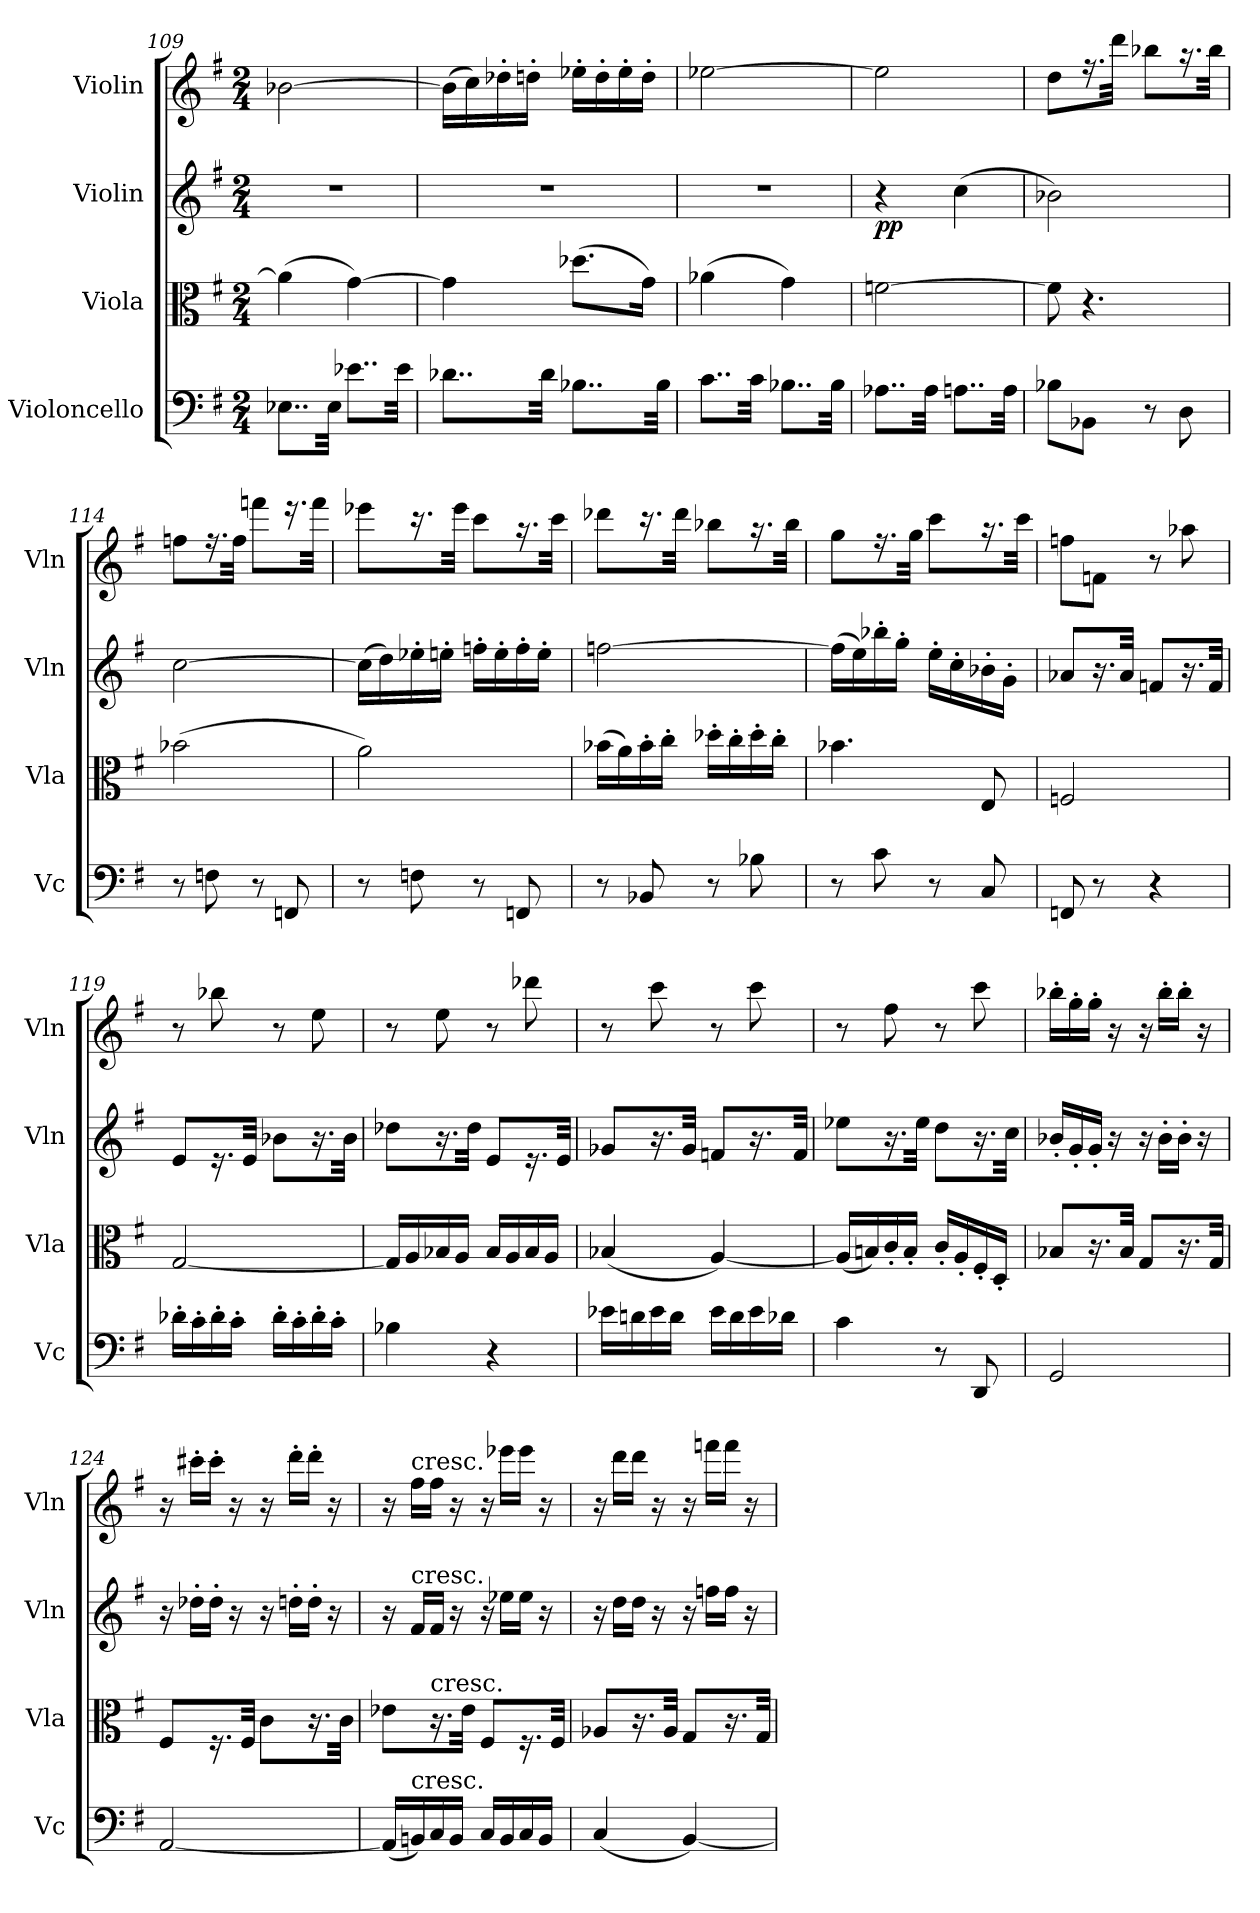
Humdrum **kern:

**kern	**kern	**kern	**dynam	**kern
*part4	*part3	*part2	*part2	*part1
*staff4	*staff3	*staff2	*staff2	*staff1
*I"Violoncello	*I"Viola	*I"Violin	*	*I"Violin
*I'Vc	*I'Vla	*I'Vln	*	*I'Vln
*clefF4	*clefC3	*clefG2	*	*clefG2
*k[f#]	*k[f#]	*k[f#]	*	*k[f#]
*G:	*G:	*G:	*	*G:
*M2/4	*M2/4	*M2/4	*	*M2/4
=109	=109	=109	=109	=109
8..E-X\L	(4a-\]	2r	.	[2b-X\
32E-\Jkk	.	.	.	.
8..e-X\L	[4g\)	.	.	.
32e-\Jkk	.	.	.	.
=110	=110	=110	=110	=110
8..d-X\L	4g\]	2r	.	(16b-\LL]
.	.	.	.	16cc\)
.	.	.	.	16dd-X'\
.	.	.	.	16ddn'\JJ
32d-\Jkk	.	.	.	.
8..B-X\L	(8.dd-X\L	.	.	16ee-X'\LL
.	.	.	.	16dd'\
.	.	.	.	16ee-'\
.	16g\Jk)	.	.	16dd'\JJ
32B-\Jkk	.	.	.	.
=111	=111	=111	=111	=111
8..c\L	(4a-X\	2r	.	[2ee-X\
32c\Jkk	.	.	.	.
8..B-X\L	4g\)	.	.	.
32B-\Jkk	.	.	.	.
=112	=112	=112	=112	=112
8..A-X\L	[2fn\	4r	pp	2ee-\]
32A-\Jkk	.	.	.	.
8..An\L	.	(4cc\	.	.
32A\Jkk	.	.	.	.
=113	=113	=113	=113	=113
8B-X\L	8fn\]	2b-X\)	.	8dd\L
8BB-X\J	4.r	.	.	16.r
.	.	.	.	32ddd\Jkk
8r	.	.	.	8bb-X\L
8D\	.	.	.	16.r
.	.	.	.	32bb-\Jkk
=114	=114	=114	=114	=114
8r	(2b-X\	[2cc\	.	8ffn\L
8Fn\	.	.	.	16.r
.	.	.	.	32ff\Jkk
8r	.	.	.	8fffn\L
8FFn/	.	.	.	16.r
.	.	.	.	32fff\Jkk
=115	=115	=115	=115	=115
8r	2a\)	(16cc\LL]	.	8eee-X\L
.	.	16dd\)	.	.
8Fn\	.	16ee-X'\	.	16.r
.	.	16een'\JJ	.	.
.	.	.	.	32eee-\Jkk
8r	.	16ffn'\LL	.	8ccc\L
.	.	16ee'\	.	.
8FFn/	.	16ff'\	.	16.r
.	.	16ee'\JJ	.	.
.	.	.	.	32ccc\Jkk
=116	=116	=116	=116	=116
8r	(16b-X\LL	[2ffn\	.	8ddd-X\L
.	16a\)	.	.	.
8BB-X/	16b-'\	.	.	16.r
.	16cc'\JJ	.	.	.
.	.	.	.	32ddd-\Jkk
8r	16dd-X'\LL	.	.	8bb-X\L
.	16cc'\	.	.	.
8B-X\	16dd-'\	.	.	16.r
.	16cc'\JJ	.	.	.
.	.	.	.	32bb-\Jkk
=117	=117	=117	=117	=117
8r	4.b-X\	(16ff\LL]	.	8gg\L
.	.	16ee\)	.	.
8c\	.	16bb-X'\	.	16.r
.	.	16gg'\JJ	.	.
.	.	.	.	32gg\Jkk
8r	.	16ee'\LL	.	8ccc\L
.	.	16cc'\	.	.
8C/	8E/	16b-X'\	.	16.r
.	.	16g'\JJ	.	.
.	.	.	.	32ccc\Jkk
=118	=118	=118	=118	=118
8FFn/	2Fn/	8a-X/L	.	8ffn\L
8r	.	16.r	.	8fn\J
.	.	32a-/Jkk	.	.
4r	.	8fn/L	.	8r
.	.	16.r	.	8aa-X\
.	.	32f/Jkk	.	.
=119	=119	=119	=119	=119
16d-X'\LL	[2G/	8e/L	.	8r
16c'\	.	.	.	.
16d-'\	.	16.r	.	8bb-X\
16c'\JJ	.	.	.	.
.	.	32e/Jkk	.	.
16d-'\LL	.	8b-X\L	.	8r
16c'\	.	.	.	.
16d-'\	.	16.r	.	8ee\
16c'\JJ	.	.	.	.
.	.	32b-\Jkk	.	.
=120	=120	=120	=120	=120
4B-X\	16G/LL]	8dd-X\L	.	8r
.	16A/	.	.	.
.	16B-X/	16.r	.	8ee\
.	16A/JJ	.	.	.
.	.	32dd-\Jkk	.	.
4r	16B-/LL	8e/L	.	8r
.	16A/	.	.	.
.	16B-/	16.r	.	8ddd-X\
.	16A/JJ	.	.	.
.	.	32e/Jkk	.	.
=121	=121	=121	=121	=121
16e-X\LL	(4B-X/	8g-X/L	.	8r
16dn\	.	.	.	.
16e-\	.	16.r	.	8ccc\
16d\JJ	.	.	.	.
.	.	32g-/Jkk	.	.
16e-\LL	[4A/)	8fn/L	.	8r
16d\	.	.	.	.
16e-\	.	16.r	.	8ccc\
16d-X\JJ	.	.	.	.
.	.	32f/Jkk	.	.
=122	=122	=122	=122	=122
4c\	(16A/LL]	8ee-X\L	.	8r
.	16Bn/)	.	.	.
.	16c'/	16.r	.	8ff#\
.	16B'/JJ	.	.	.
.	.	32ee-\Jkk	.	.
8r	16c'/LL	8dd\L	.	8r
.	16A'/	.	.	.
8DD/	16F#'/	16.r	.	8ccc\
.	16D'/JJ	.	.	.
.	.	32cc\Jkk	.	.
=123	=123	=123	=123	=123
2GG/	8B-X/L	16b-X'/LL	.	16bb-X'\LL
.	.	16g'/	.	16gg'\
.	16.r	16g'/JJ	.	16gg'\JJ
.	.	16r	.	16r
.	32B-/Jkk	.	.	.
.	8G/L	16r	.	16r
.	.	16b-'\LL	.	16bb-'\LL
.	16.r	16b-'\JJ	.	16bb-'\JJ
.	.	16r	.	16r
.	32G/Jkk	.	.	.
=124	=124	=124	=124	=124
[2AA/	8F#/L	16r	.	16r
.	.	16dd-X'\LL	.	16ccc#X'\LL
.	16.r	16dd-'\JJ	.	16ccc#'\JJ
.	.	16r	.	16r
.	32F#/Jkk	.	.	.
.	8c\L	16r	.	16r
.	.	16ddn'\LL	.	16ddd'\LL
.	16.r	16dd'\JJ	.	16ddd'\JJ
.	.	16r	.	16r
.	32c\Jkk	.	.	.
=125	=125	=125	=125	=125
(16AA/LL]	8e-X\L	16r	.	16r
!	!	!	!	!LO:TX:t=cresc.
!	!	!LO:TX:t=cresc.	!	!
!LO:TX:t=cresc.	!	!	!	!
16BBn/)	.	16f#/LL	.	16ff#\LL
!	!LO:TX:t=cresc.	!	!	!
16C/	16.r	16f#/JJ	.	16ff#\JJ
16BB/JJ	.	16r	.	16r
.	32e-\Jkk	.	.	.
16C/LL	8F#/L	16r	.	16r
16BB/	.	16ee-X\LL	.	16eee-X\LL
16C/	16.r	16ee-\JJ	.	16eee-\JJ
16BB/JJ	.	16r	.	16r
.	32F#/Jkk	.	.	.
=126	=126	=126	=126	=126
(4C/	8A-X/L	16r	.	16r
.	.	16dd\LL	.	16ddd\LL
.	16.r	16dd\JJ	.	16ddd\JJ
.	.	16r	.	16r
.	32A-/Jkk	.	.	.
[4BB/)	8G/L	16r	.	16r
.	.	16ffn\LL	.	16fffn\LL
.	16.r	16ff\JJ	.	16fff\JJ
.	.	16r	.	16r
.	32G/Jkk	.	.	.
=	=	=	=	=
*-	*-	*-	*-	*-
